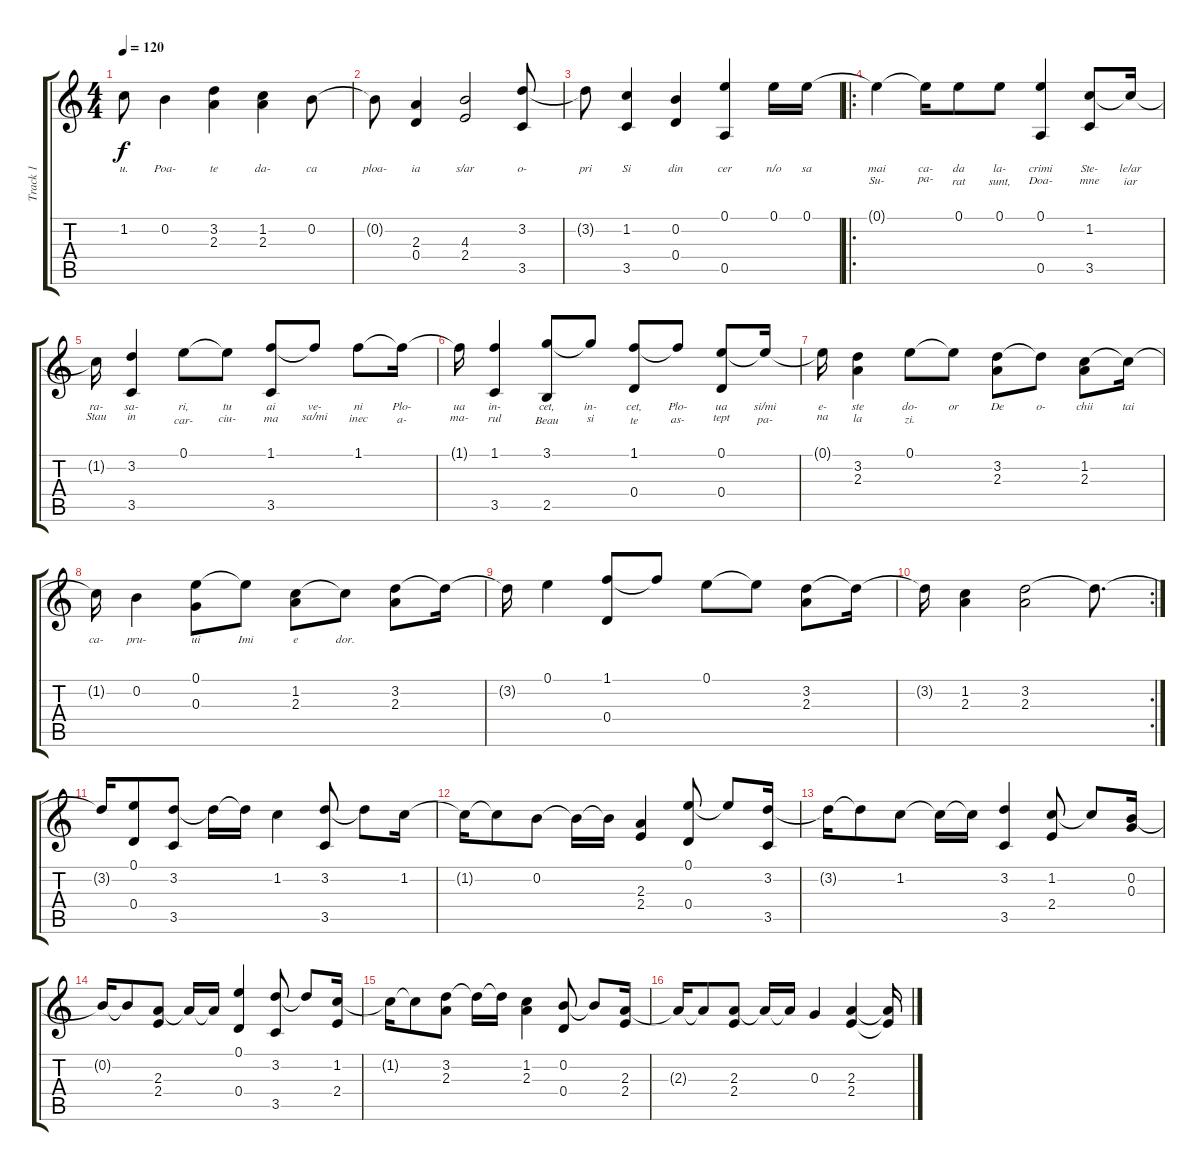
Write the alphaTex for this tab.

\track ("Track 1" "Track 1") {instrument acousticguitarsteel}
\staff {score tabs}
\tuning (E4 B3 G3 D3 A2 E2) {hide}
\ts (4 4)
\tempo 120
\clef g2
\ks c
1.2{t}.8{lyrics (0 "u.") lyrics (1 "") lyrics (2 "") lyrics (3 "") lyrics (4 "") dy f} 0.2.4{lyrics (0 "Poa-") lyrics (1 "") lyrics (2 "") lyrics (3 "") lyrics (4 "")} (3.2 2.3).4{lyrics (0 "te") lyrics (1 "") lyrics (2 "") lyrics (3 "") lyrics (4 "")} (1.2 2.3).4{lyrics (0 "da-") lyrics (1 "") lyrics (2 "") lyrics (3 "") lyrics (4 "")} 0.2.8{lyrics (0 "ca") lyrics (1 "") lyrics (2 "") lyrics (3 "") lyrics (4 "")} |
0.2{t}.8{lyrics (0 "ploa-") lyrics (1 "") lyrics (2 "") lyrics (3 "") lyrics (4 "")} (2.3 0.4).4{lyrics (0 "ia") lyrics (1 "") lyrics (2 "") lyrics (3 "") lyrics (4 "")} (4.3 2.4).2{lyrics (0 "s/ar") lyrics (1 "") lyrics (2 "") lyrics (3 "") lyrics (4 "")} (3.2 3.5).8{lyrics (0 "o-") lyrics (1 "") lyrics (2 "") lyrics (3 "") lyrics (4 "")} |
3.2{t}.8{lyrics (0 "pri") lyrics (1 "") lyrics (2 "") lyrics (3 "") lyrics (4 "")} (1.2 3.5).4{lyrics (0 "Si") lyrics (1 "") lyrics (2 "") lyrics (3 "") lyrics (4 "")} (0.2 0.4).4{lyrics (0 "din") lyrics (1 "") lyrics (2 "") lyrics (3 "") lyrics (4 "")} (0.1 0.5).4{lyrics (0 "cer") lyrics (1 "") lyrics (2 "") lyrics (3 "") lyrics (4 "")} 0.1.16{lyrics (0 "n/o") lyrics (1 "") lyrics (2 "") lyrics (3 "") lyrics (4 "")} 0.1.16{lyrics (0 "sa") lyrics (1 "") lyrics (2 "") lyrics (3 "") lyrics (4 "")} |
\ro
0.1{t}.4{lyrics (0 "mai") lyrics (1 "Su-") lyrics (2 "") lyrics (3 "") lyrics (4 "")} 0.1{t}.16{lyrics (0 "ca-") lyrics (1 "pa-") lyrics (2 "") lyrics (3 "") lyrics (4 "")} 0.1.8{lyrics (0 "da") lyrics (1 "rat") lyrics (2 "") lyrics (3 "") lyrics (4 "")} 0.1.8{lyrics (0 "la-") lyrics (1 "sunt,") lyrics (2 "") lyrics (3 "") lyrics (4 "")} (0.1 0.5).4{lyrics (0 "crimi") lyrics (1 "Doa-") lyrics (2 "") lyrics (3 "") lyrics (4 "")} (1.2 3.5).8{lyrics (0 "Ste-") lyrics (1 "mne") lyrics (2 "") lyrics (3 "") lyrics (4 "")} 1.2{t}.16{lyrics (0 "le/ar") lyrics (1 "iar") lyrics (2 "") lyrics (3 "") lyrics (4 "")} |
1.2{t}.16{lyrics (0 "ra-") lyrics (1 "Stau") lyrics (2 "") lyrics (3 "") lyrics (4 "")} (3.2 3.5).4{lyrics (0 "sa-") lyrics (1 "in") lyrics (2 "") lyrics (3 "") lyrics (4 "")} 0.1.8{lyrics (0 "ri,") lyrics (1 "car-") lyrics (2 "") lyrics (3 "") lyrics (4 "")} 0.1{t}.8{lyrics (0 "tu") lyrics (1 "ciu-") lyrics (2 "") lyrics (3 "") lyrics (4 "")} (1.1 3.5).8{lyrics (0 "ai") lyrics (1 "ma") lyrics (2 "") lyrics (3 "") lyrics (4 "")} 1.1{t}.8{lyrics (0 "ve-") lyrics (1 "sa/mi") lyrics (2 "") lyrics (3 "") lyrics (4 "")} 1.1.8{lyrics (0 "ni") lyrics (1 "inec") lyrics (2 "") lyrics (3 "") lyrics (4 "")} 1.1{t}.16{lyrics (0 "Plo-") lyrics (1 "a-") lyrics (2 "") lyrics (3 "") lyrics (4 "")} |
1.1{t}.16{lyrics (0 "ua") lyrics (1 "ma-") lyrics (2 "") lyrics (3 "") lyrics (4 "")} (1.1 3.5).4{lyrics (0 "in-") lyrics (1 "rul") lyrics (2 "") lyrics (3 "") lyrics (4 "")} (3.1 2.5).8{lyrics (0 "cet,") lyrics (1 "Beau") lyrics (2 "") lyrics (3 "") lyrics (4 "")} 3.1{t}.8{lyrics (0 "in-") lyrics (1 "si") lyrics (2 "") lyrics (3 "") lyrics (4 "")} (1.1 0.4).8{lyrics (0 "cet,") lyrics (1 "te") lyrics (2 "") lyrics (3 "") lyrics (4 "")} 1.1{t}.8{lyrics (0 "Plo-") lyrics (1 "as-") lyrics (2 "") lyrics (3 "") lyrics (4 "")} (0.1 0.4).8{lyrics (0 "ua") lyrics (1 "tept") lyrics (2 "") lyrics (3 "") lyrics (4 "")} 0.1{t}.16{lyrics (0 "si/mi") lyrics (1 "pa-") lyrics (2 "") lyrics (3 "") lyrics (4 "")} |
0.1{t}.16{lyrics (0 "e-") lyrics (1 "na") lyrics (2 "") lyrics (3 "") lyrics (4 "")} (3.2 2.3).4{lyrics (0 "ste") lyrics (1 "la") lyrics (2 "") lyrics (3 "") lyrics (4 "")} 0.1.8{lyrics (0 "do-") lyrics (1 "zi.") lyrics (2 "") lyrics (3 "") lyrics (4 "")} 0.1{t}.8{lyrics (0 "or") lyrics (1 "") lyrics (2 "") lyrics (3 "") lyrics (4 "")} (3.2 2.3).8{lyrics (0 "De") lyrics (1 "") lyrics (2 "") lyrics (3 "") lyrics (4 "")} 3.2{t}.8{lyrics (0 "o-") lyrics (1 "") lyrics (2 "") lyrics (3 "") lyrics (4 "")} (1.2 2.3).8{lyrics (0 "chii") lyrics (1 "") lyrics (2 "") lyrics (3 "") lyrics (4 "")} 1.2{t}.16{lyrics (0 "tai") lyrics (1 "") lyrics (2 "") lyrics (3 "") lyrics (4 "")} |
1.2{t}.16{lyrics (0 "ca-") lyrics (1 "") lyrics (2 "") lyrics (3 "") lyrics (4 "")} 0.2.4{lyrics (0 "pru-") lyrics (1 "") lyrics (2 "") lyrics (3 "") lyrics (4 "")} (0.1 0.3).8{lyrics (0 "ui") lyrics (1 "") lyrics (2 "") lyrics (3 "") lyrics (4 "")} 0.1{t}.8{lyrics (0 "Imi") lyrics (1 "") lyrics (2 "") lyrics (3 "") lyrics (4 "")} (1.2 2.3).8{lyrics (0 "e") lyrics (1 "") lyrics (2 "") lyrics (3 "") lyrics (4 "")} 1.2{t}.8{lyrics (0 "dor.") lyrics (1 "") lyrics (2 "") lyrics (3 "") lyrics (4 "")} (3.2 2.3).8 3.2{t}.16 |
3.2{t}.16 0.1.4 (1.1 0.4).8 1.1{t}.8 0.1.8 0.1{t}.8 (3.2 2.3).8 3.2{t}.16 |
\rc 2
3.2{t}.16 (1.2 2.3).4 (3.2 2.3).2 3.2{t}.8{d} |
3.2{t}.16 (0.1 0.4).8 (3.2 3.5).8 3.2{t}.16 3.2{t}.16 1.2.4 (3.2 3.5).8 3.2{t}.8 1.2.16 |
1.2{t}.16 1.2{t}.8 0.2.8 0.2{t}.16 0.2{t}.16 (2.3 2.4).4 (0.1 0.4).8 0.1{t}.8 (3.2 3.5).16 |
3.2{t}.16 3.2{t}.8 1.2.8 1.2{t}.16 1.2{t}.16 (3.2 3.5).4 (1.2 2.4).8 1.2{t}.8 (0.2 0.3).16 |
0.2{t}.16 0.2{t}.8 (2.3 2.4).8 2.3{t}.16 2.3{t}.16 (0.1 0.4).4 (3.2 3.5).8 3.2{t}.8 (1.2 2.4).16 |
1.2{t}.16 1.2{t}.8 (3.2 2.3).8 3.2{t}.16 3.2{t}.16 (1.2 2.3).4 (0.2 0.4).8 0.2{t}.8 (2.3 2.4).16 |
2.3{t}.16 2.3{t}.8 (2.3 2.4).8 2.3{t}.16 2.3{t}.16 0.3.4 (2.3 2.4).4 (2.3{t} 2.4{t}).16
